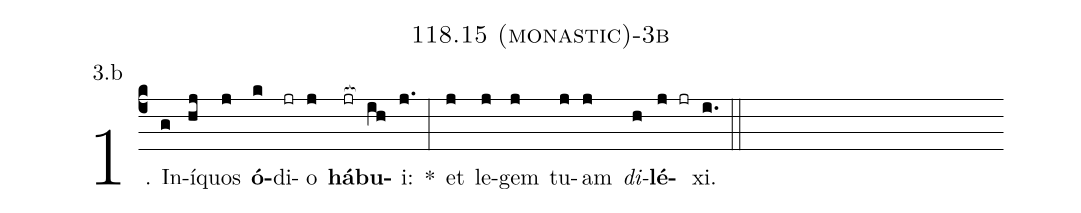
name: 118.15 (monastic)-3b;
annotation: 3.b;
%%
(c4)1. In(g)í(hj)quos(j) <b>ó</b>(k)di(jr)o(j) <b>há</b>(jr[ocb:1{])<b>bu</b>(ih[ocb:0}])i:(j.) *(:) et(j) le(j)gem(j) tu(j)am(j) <i>di</i>(h)<b>lé</b>(j jr)xi.(i.) (::)
